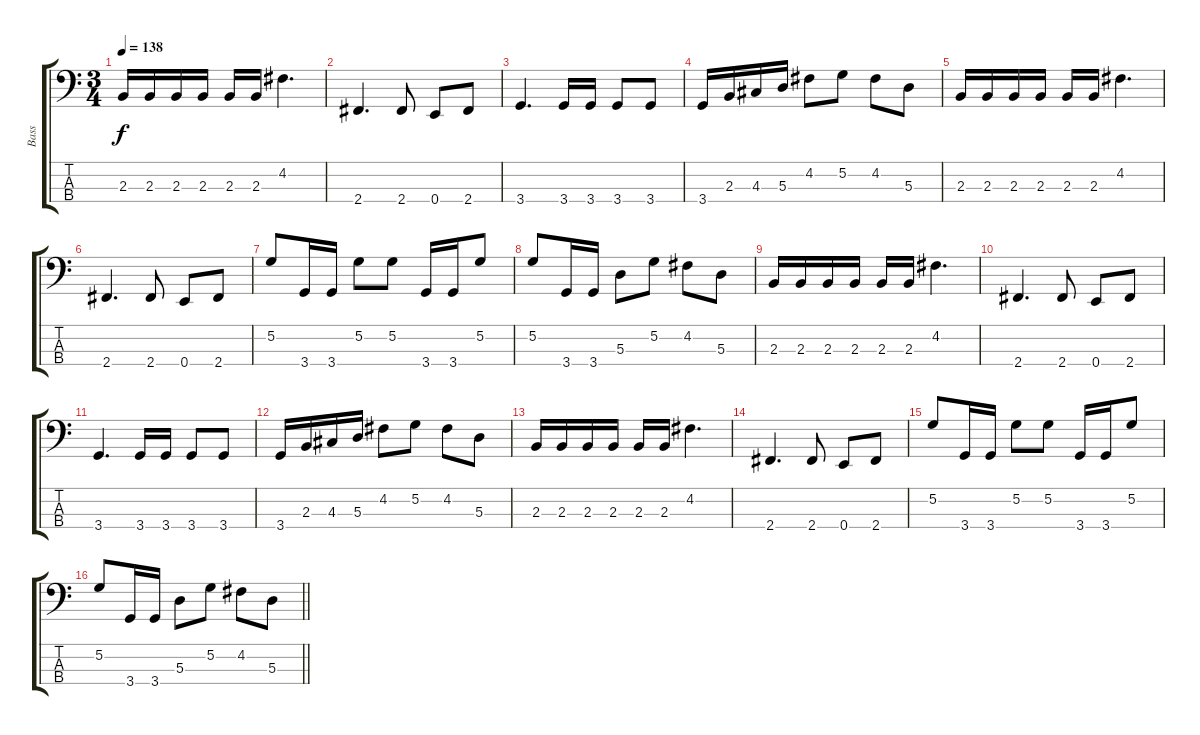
\track ("Bass" "Bass") {instrument electricbassfinger}
\staff {score tabs}
\tuning (G2 D2 A1 E1) {hide}
\ts (3 4)
\tempo 138
\clef f4
\ks c
2.3.16{dy f} 2.3.16 2.3.16 2.3.16 2.3.16 2.3.16 4.2.4{d} |
2.4.4{d} 2.4.8 0.4.8 2.4.8 |
3.4.4{d} 3.4.16 3.4.16 3.4.8 3.4.8 |
3.4.16 2.3.16 4.3.16 5.3.16 4.2.8 5.2.8 4.2.8 5.3.8 |
2.3.16 2.3.16 2.3.16 2.3.16 2.3.16 2.3.16 4.2.4{d} |
2.4.4{d} 2.4.8 0.4.8 2.4.8 |
5.2.8 3.4.16 3.4.16 5.2.8 5.2.8 3.4.16 3.4.16 5.2.8 |
5.2.8 3.4.16 3.4.16 5.3.8 5.2.8 4.2.8 5.3.8 |
2.3.16 2.3.16 2.3.16 2.3.16 2.3.16 2.3.16 4.2.4{d} |
2.4.4{d} 2.4.8 0.4.8 2.4.8 |
3.4.4{d} 3.4.16 3.4.16 3.4.8 3.4.8 |
3.4.16 2.3.16 4.3.16 5.3.16 4.2.8 5.2.8 4.2.8 5.3.8 |
2.3.16 2.3.16 2.3.16 2.3.16 2.3.16 2.3.16 4.2.4{d} |
2.4.4{d} 2.4.8 0.4.8 2.4.8 |
5.2.8 3.4.16 3.4.16 5.2.8 5.2.8 3.4.16 3.4.16 5.2.8 |
\barLineRight lightlight
5.2.8 3.4.16 3.4.16 5.3.8 5.2.8 4.2.8 5.3.8
